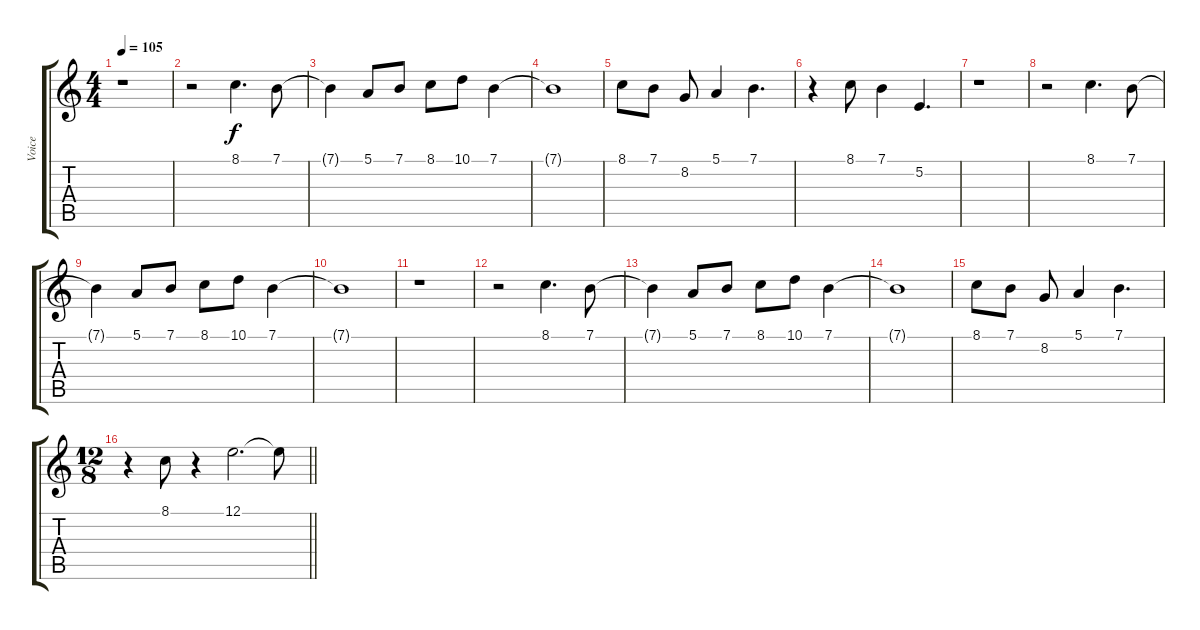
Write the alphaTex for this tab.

\track ("Voice" "Voice") {instrument altosax}
\staff {score tabs}
\tuning (E4 B3 G3 D3 A2 E2) {hide}
\ts (4 4)
\tempo 105
\clef g2
\ks c
r.1{dy f} |
r.2 8.1.4{d} 7.1.8 |
7.1{t}.4 5.1.8 7.1.8 8.1.8 10.1.8 7.1.4 |
7.1{t}.1 |
8.1.8 7.1.8 8.2.8 5.1.4 7.1.4{d} |
r.4 8.1.8 7.1.4 5.2.4{d} |
r.1 |
r.2 8.1.4{d} 7.1.8 |
7.1{t}.4 5.1.8 7.1.8 8.1.8 10.1.8 7.1.4 |
7.1{t}.1 |
r.1 |
r.2 8.1.4{d} 7.1.8 |
7.1{t}.4 5.1.8 7.1.8 8.1.8 10.1.8 7.1.4 |
7.1{t}.1 |
8.1.8 7.1.8 8.2.8 5.1.4 7.1.4{d} |
\ts (12 8)
\barLineRight lightlight
r.4 8.1.8 r.4 12.1.2{d} 12.1{t}.8
